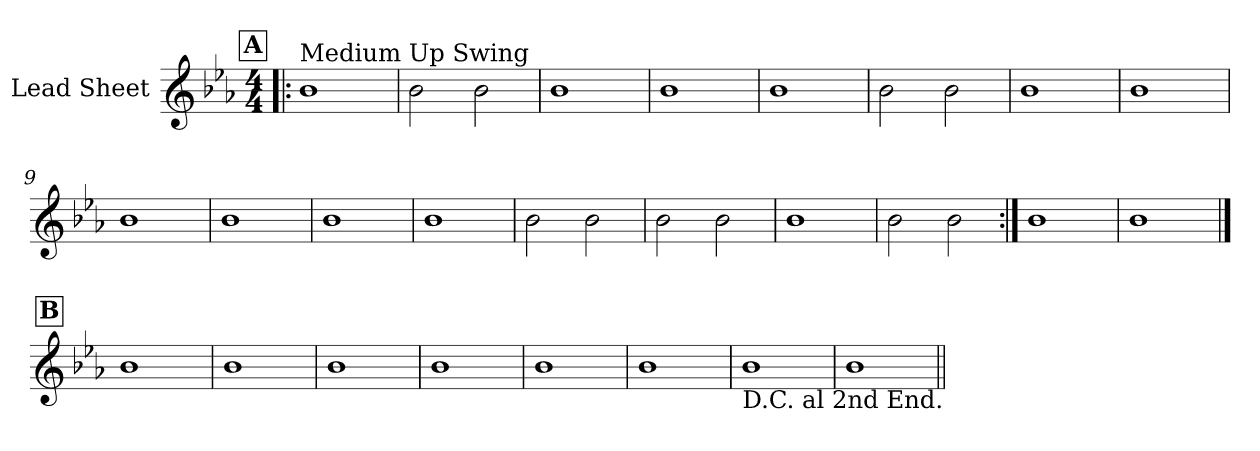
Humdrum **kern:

**kern
*part1
*staff1
*I"Lead Sheet
*clefG2
*k[b-e-a-]
*c:
*M4/4
!!LO:REH:place=s1:a:fs=14:t=A
=1!|:
!LO:TX:a:t=Medium Up Swing
1b-
=2
2b-\
2b-\
=3
1b-
=4
1b-
!!LO:LB:g=z
=5
1b-
=6
2b-\
2b-\
=7
1b-
=8
1b-
!!LO:LB:g=z
=9
1b-
=10
1b-
=11
1b-
=12
1b-
!!LO:LB:g=z
=13
2b-\
2b-\
=14
2b-\
2b-\
=15
1b-
=16
2b-\
2b-\
!!LO:LB:g=z
=17:|!
1b-
=18
1b-
!!LO:LB:g=z
!!LO:REH:place=s1:a:fs=14:t=B
==19
1b-
=20
1b-
=21
1b-
=22
1b-
!!LO:LB:g=z
=23
1b-
=24
1b-
=25
!LO:TX:b:t=D.C. al 2nd End.
1b-
=26
1b-
=||
*-
